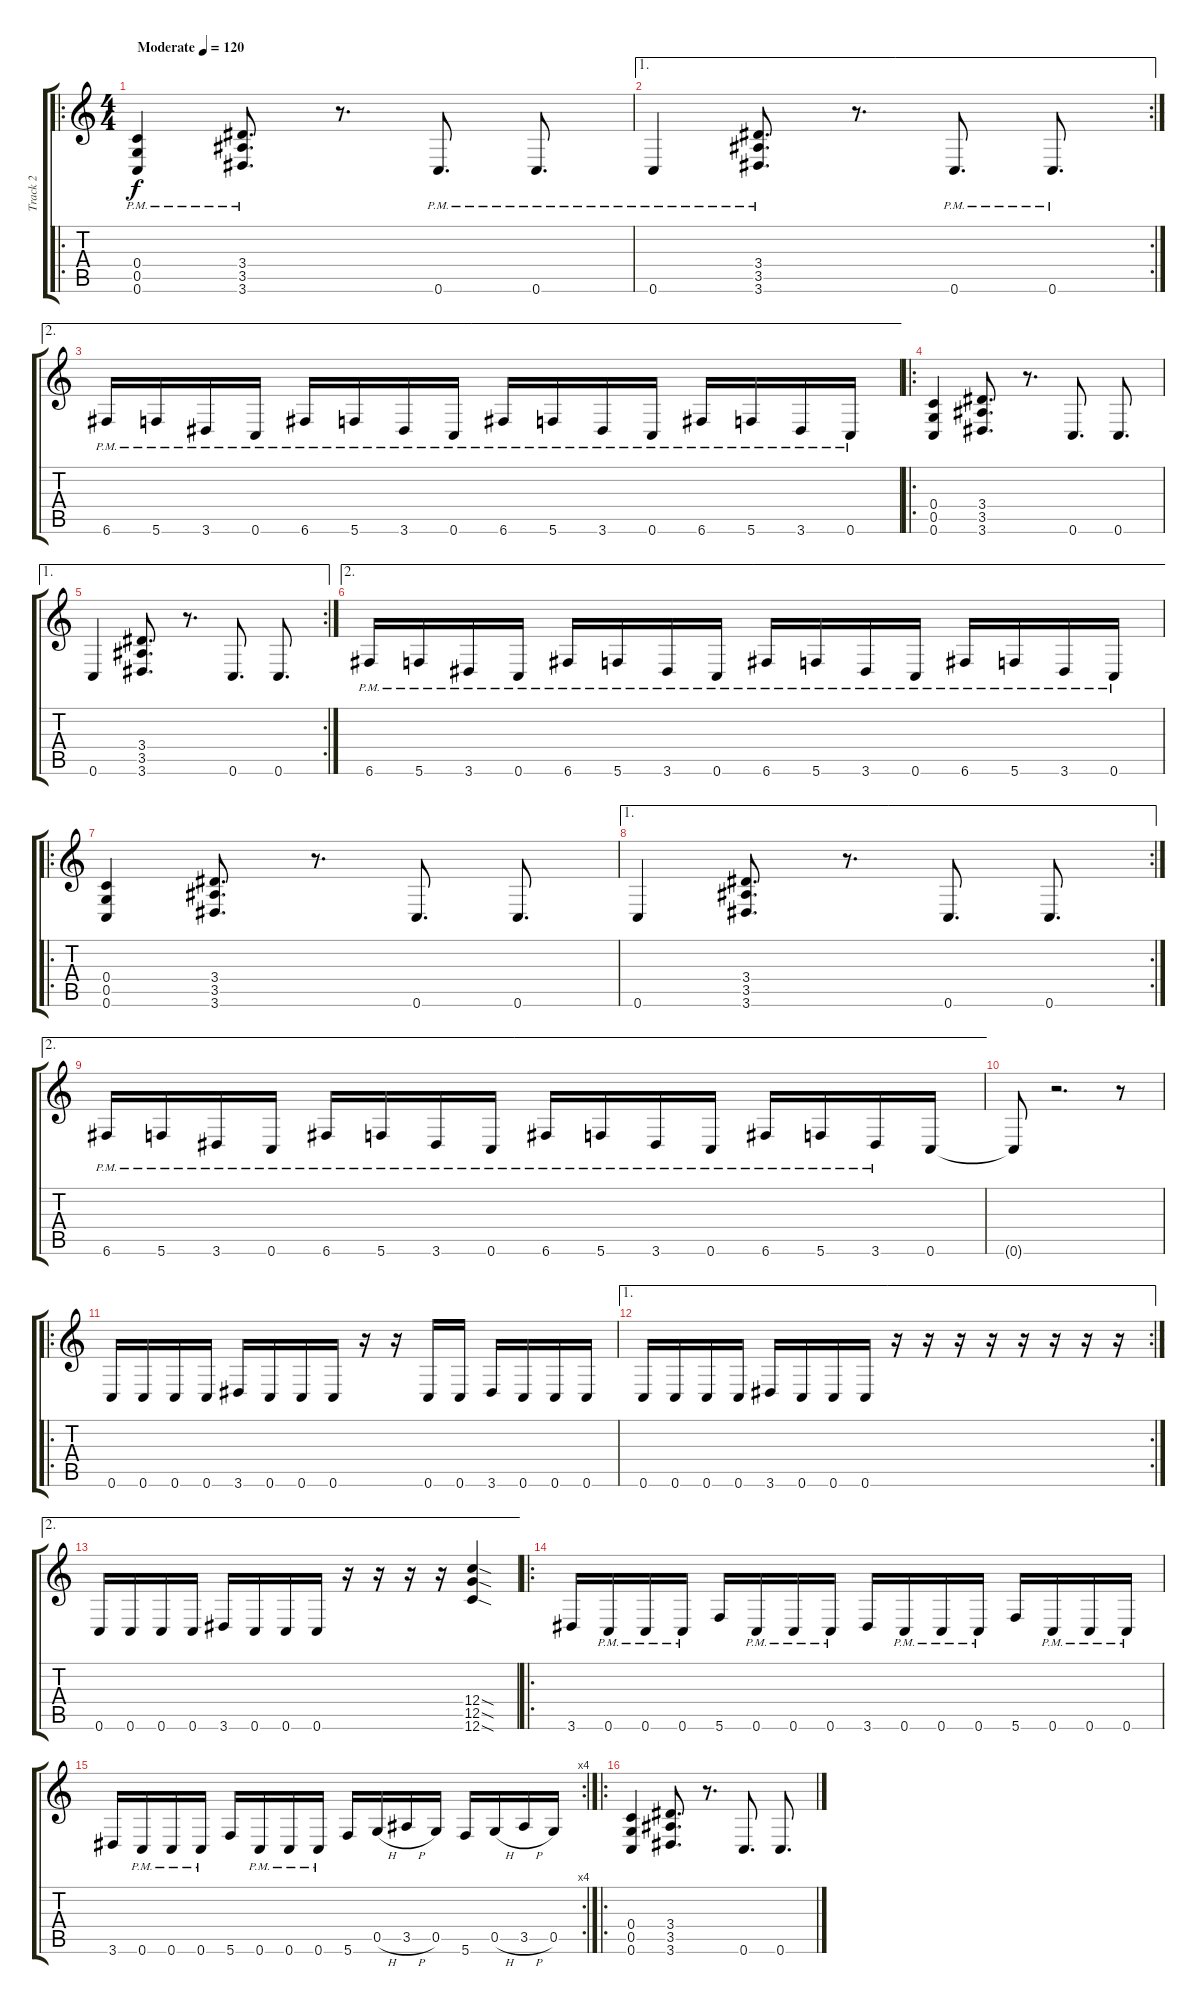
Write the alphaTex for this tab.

\track ("Track 2" "Track 2") {instrument distortionguitar}
\staff {score tabs}
\tuning (D4 A3 F3 C3 G2 C2) {hide}
\ro
\ts (4 4)
\tempo (120 "Moderate")
\clef g2
\ks c
(0.4{pm} 0.5{pm} 0.6{pm}).4{dy f instrument distortionguitar} (3.4{pm} 3.5{pm} 3.6{pm}).8{d} r.8{d} 0.6{pm}.8{d} 0.6{pm}.8{d} |
\ae 1
\rc 2
0.6{pm}.4 (3.4{pm} 3.5{pm} 3.6{pm}).8{d} r.8{d} 0.6{pm}.8{d} 0.6{pm}.8{d} |
\ae 2
6.6{pm}.16 5.6{pm}.16 3.6{pm}.16 0.6{pm}.16 6.6{pm}.16 5.6{pm}.16 3.6{pm}.16 0.6{pm}.16 6.6{pm}.16 5.6{pm}.16 3.6{pm}.16 0.6{pm}.16 6.6{pm}.16 5.6{pm}.16 3.6{pm}.16 0.6{pm}.16 |
\ro
(0.4 0.5 0.6).4 (3.4 3.5 3.6).8{d} r.8{d} 0.6.8{d} 0.6.8{d} |
\ae 1
\rc 2
0.6.4 (3.4 3.5 3.6).8{d} r.8{d} 0.6.8{d} 0.6.8{d} |
\ae 2
6.6{pm}.16 5.6{pm}.16 3.6{pm}.16 0.6{pm}.16 6.6{pm}.16 5.6{pm}.16 3.6{pm}.16 0.6{pm}.16 6.6{pm}.16 5.6{pm}.16 3.6{pm}.16 0.6{pm}.16 6.6{pm}.16 5.6{pm}.16 3.6{pm}.16 0.6{pm}.16 |
\ro
(0.4 0.5 0.6).4 (3.4 3.5 3.6).8{d} r.8{d} 0.6.8{d} 0.6.8{d} |
\ae 1
\rc 2
0.6.4 (3.4 3.5 3.6).8{d} r.8{d} 0.6.8{d} 0.6.8{d} |
\ae 2
6.6{pm}.16 5.6{pm}.16 3.6{pm}.16 0.6{pm}.16 6.6{pm}.16 5.6{pm}.16 3.6{pm}.16 0.6{pm}.16 6.6{pm}.16 5.6{pm}.16 3.6{pm}.16 0.6{pm}.16 6.6{pm}.16 5.6{pm}.16 3.6{pm}.16 0.6.16 |
0.6{t}.8 r.2{d} r.8 |
\ro
0.6.16 0.6.16 0.6.16 0.6.16 3.6.16 0.6.16 0.6.16 0.6.16 r.16 r.16 0.6.16 0.6.16 3.6.16 0.6.16 0.6.16 0.6.16 |
\ae 1
\rc 2
0.6.16 0.6.16 0.6.16 0.6.16 3.6.16 0.6.16 0.6.16 0.6.16 r.16 r.16 r.16 r.16 r.16 r.16 r.16 r.16 |
\ae 2
0.6.16 0.6.16 0.6.16 0.6.16 3.6.16 0.6.16 0.6.16 0.6.16 r.16 r.16 r.16 r.16 (12.4{sod} 12.5{sod} 12.6{sod}).4 |
\ro
3.6.16 0.6{pm}.16 0.6{pm}.16 0.6{pm}.16 5.6.16 0.6{pm}.16 0.6{pm}.16 0.6{pm}.16 3.6.16 0.6{pm}.16 0.6{pm}.16 0.6{pm}.16 5.6.16 0.6{pm}.16 0.6{pm}.16 0.6{pm}.16 |
\rc 4
3.6.16 0.6{pm}.16 0.6{pm}.16 0.6{pm}.16 5.6.16 0.6{pm}.16 0.6{pm}.16 0.6{pm}.16 5.6.16 0.5{h}.16 3.5{h}.16 0.5.16 5.6.16 0.5{h}.16 3.5{h}.16 0.5.16 |
\ro
(0.4 0.5 0.6).4 (3.4 3.5 3.6).8{d} r.8{d} 0.6.8{d} 0.6.8{d}
